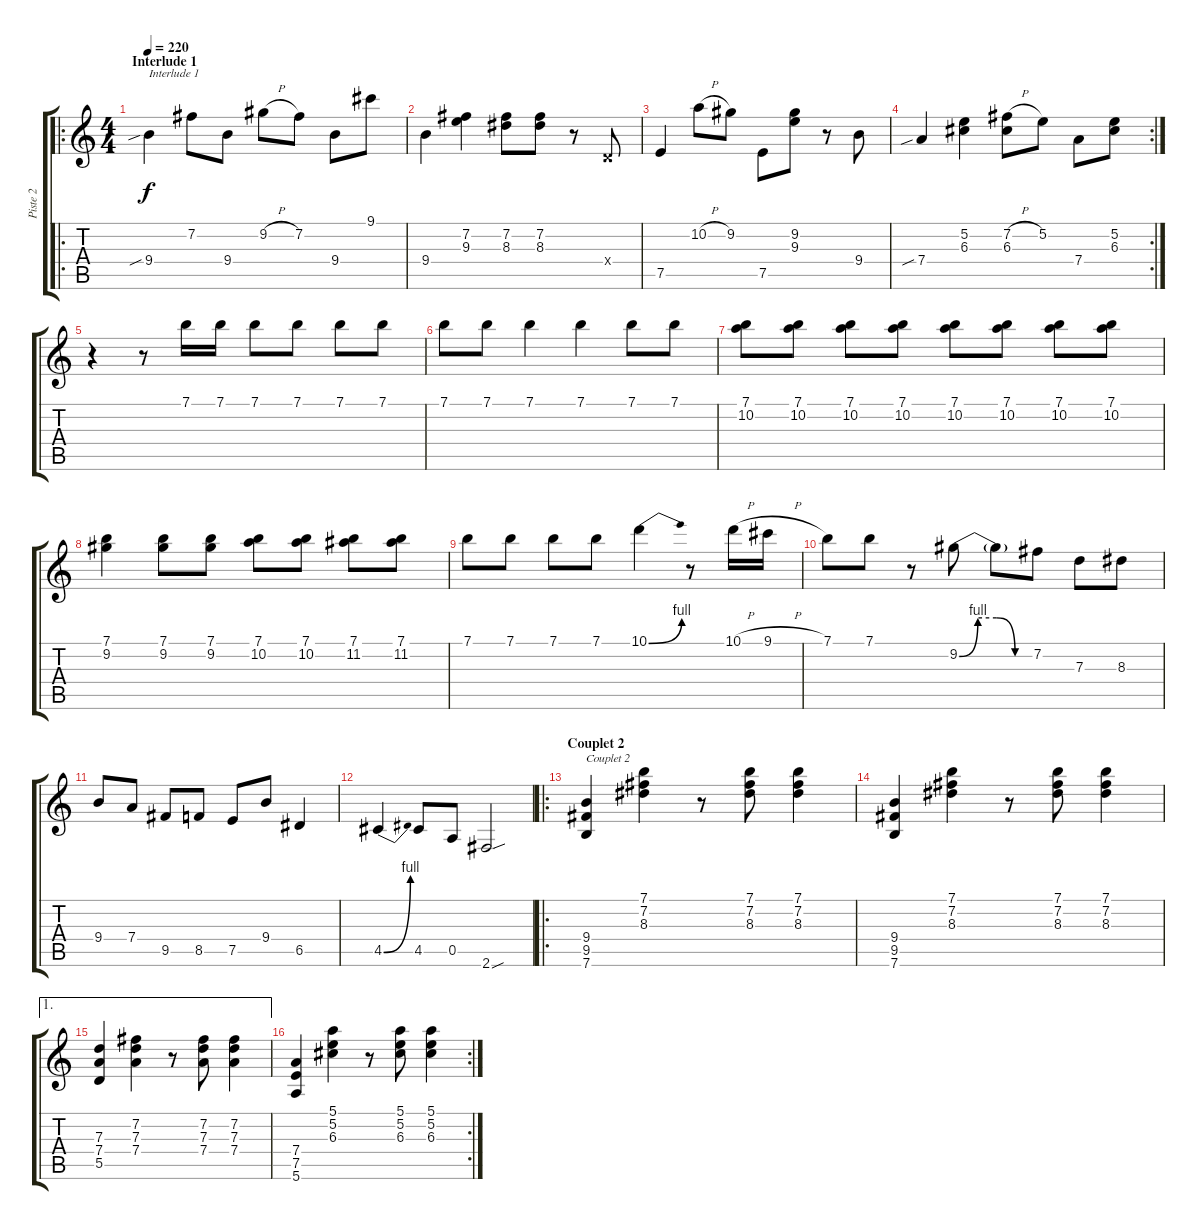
\track ("Piste 2" "Piste 2") {instrument acousticguitarnylon}
\staff {score tabs}
\tuning (E4 B3 G3 D3 A2 E2) {hide}
\ro
\ts (4 4)
\section ("" "Interlude 1")
\tempo 220
\clef g2
\ks c
9.4{sib}.4{txt "Interlude 1" dy f volume 13} 7.2.8 9.4.8 9.2{h}.8 7.2.8 9.4.8 9.1.8 |
9.4.4 (7.2 9.3).4 (7.2 8.3).8 (7.2 8.3).8 r.8 0.4{x}.8 |
7.5.4 10.2{h}.8 9.2.8 7.5.8 (9.2 9.3).8 r.8 9.4.8 |
\rc 2
7.4{sib}.4 (5.2 6.3).4 (7.2{h} 6.3).8 5.2.8 7.4.8 (5.2 6.3).8 |
r.4 r.8 7.1.16{volume 14} 7.1.16 7.1.8 7.1.8 7.1.8 7.1.8 |
7.1.8 7.1.8 7.1.4 7.1.4 7.1.8 7.1.8 |
(7.1 10.2).8 (7.1 10.2).8 (7.1 10.2).8 (7.1 10.2).8 (7.1 10.2).8 (7.1 10.2).8 (7.1 10.2).8 (7.1 10.2).8 |
(7.1 9.2).4 (7.1 9.2).8 (7.1 9.2).8 (7.1 10.2).8 (7.1 10.2).8 (7.1 11.2).8 (7.1 11.2).8 |
7.1.8 7.1.8 7.1.8 7.1.8 10.1{be (bend 0 0 60 4)}.4 r.8 10.1{h}.16 9.1{h}.16 |
7.1.8 7.1.8 r.8 9.2{be (custom 0 0 15 4 30 4 45 0 60 0)}.8 9.2{t}.8 7.2.8 7.3.8 8.3.8 |
9.4.8 7.4.8 9.5.8 8.5.8 7.5.8 9.4.8 6.5.4 |
4.5{be (bend 0 0 60 4)}.4 4.5.8 0.5.8 2.6{sou}.2 |
\ro
\section ("" "Couplet 2")
(9.4 9.5 7.6).4{txt "Couplet 2" volume 10} (7.1 7.2 8.3).4 r.8 (7.1 7.2 8.3).8 (7.1 7.2 8.3).4 |
(9.4 9.5 7.6).4 (7.1 7.2 8.3).4 r.8 (7.1 7.2 8.3).8 (7.1 7.2 8.3).4 |
\ae 1
(7.3 7.4 5.5).4 (7.2 7.3 7.4).4 r.8 (7.2 7.3 7.4).8 (7.2 7.3 7.4).4 |
\rc 2
(7.4 7.5 5.6).4 (5.1 5.2 6.3).4 r.8 (5.1 5.2 6.3).8 (5.1 5.2 6.3).4
